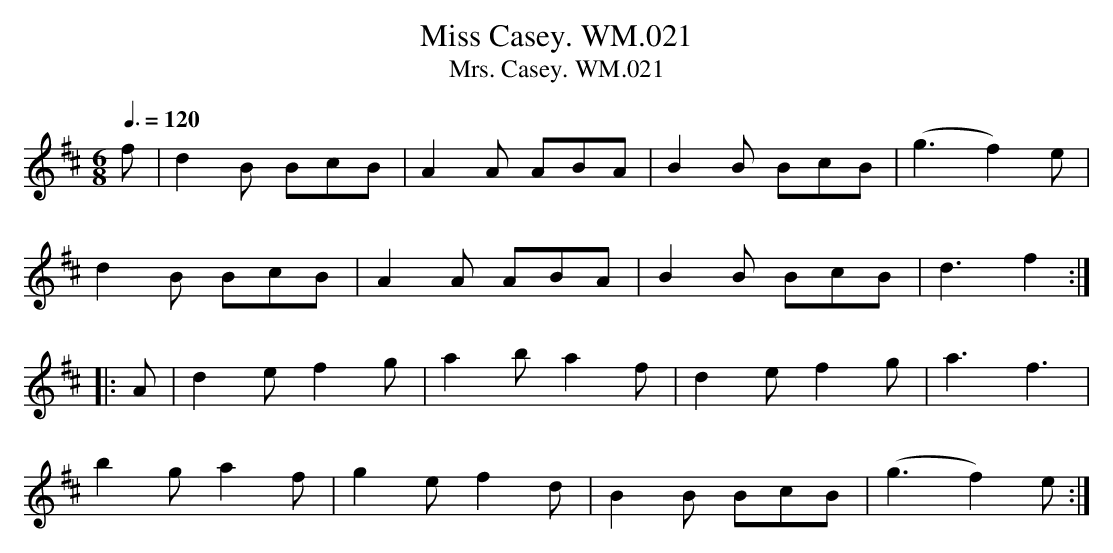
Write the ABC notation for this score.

X:1
T:Miss Casey. WM.021
T:Mrs. Casey. WM.021
M:6/8
L:1/8
Q:3/8=120
K:D
f|d2B BcB|A2A ABA|B2B BcB|(g3f2)e|
d2B BcB|A2A ABA|B2B BcB|d3f2:|
|:A|d2ef2g|a2ba2f|d2ef2g|a3f3|
b2ga2f|g2ef2d|B2B BcB|(g3f2)e:|
